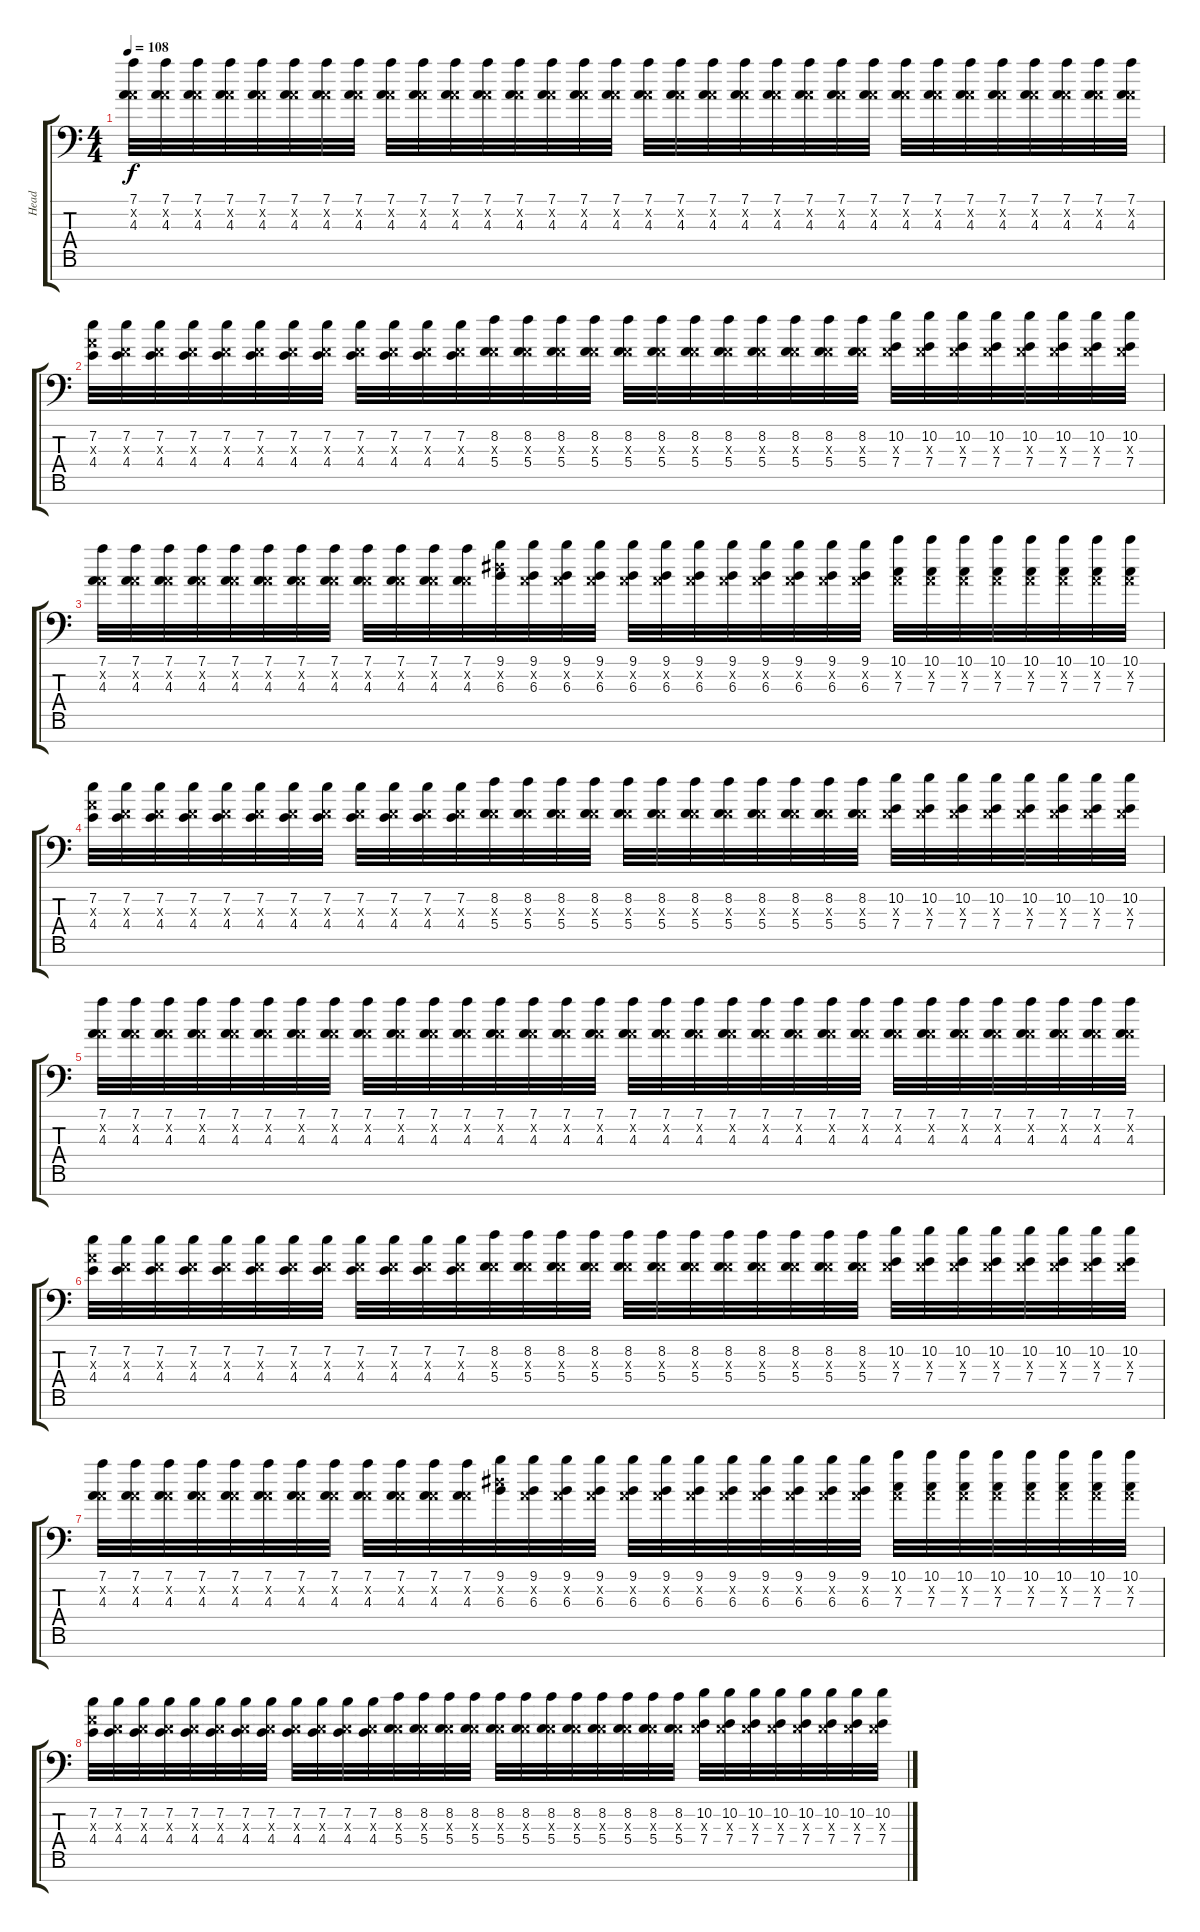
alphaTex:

\track ("Head" "Head") {instrument distortionguitar}
\staff {score tabs}
\tuning (D4 A3 F3 C3 G2 D2 A1) {hide}
\ts (4 4)
\tempo 108
\clef f4
\ks c
(7.1 0.2{x} 4.3).32{dy f} (7.1 0.2{x} 4.3).32 (7.1 0.2{x} 4.3).32 (7.1 0.2{x} 4.3).32 (7.1 0.2{x} 4.3).32 (7.1 0.2{x} 4.3).32 (7.1 0.2{x} 4.3).32 (7.1 0.2{x} 4.3).32 (7.1 0.2{x} 4.3).32 (7.1 0.2{x} 4.3).32 (7.1 0.2{x} 4.3).32 (7.1 0.2{x} 4.3).32 (7.1 0.2{x} 4.3).32 (7.1 0.2{x} 4.3).32 (7.1 0.2{x} 4.3).32 (7.1 0.2{x} 4.3).32 (7.1 0.2{x} 4.3).32 (7.1 0.2{x} 4.3).32 (7.1 0.2{x} 4.3).32 (7.1 0.2{x} 4.3).32 (7.1 0.2{x} 4.3).32 (7.1 0.2{x} 4.3).32 (7.1 0.2{x} 4.3).32 (7.1 0.2{x} 4.3).32 (7.1 0.2{x} 4.3).32 (7.1 0.2{x} 4.3).32 (7.1 0.2{x} 4.3).32 (7.1 0.2{x} 4.3).32 (7.1 0.2{x} 4.3).32 (7.1 0.2{x} 4.3).32 (7.1 0.2{x} 4.3).32 (7.1 0.2{x} 4.3).32 |
(7.2 4.3{x} 4.4).32 (7.2 0.3{x} 4.4).32 (7.2 0.3{x} 4.4).32 (7.2 0.3{x} 4.4).32 (7.2 0.3{x} 4.4).32 (7.2 0.3{x} 4.4).32 (7.2 0.3{x} 4.4).32 (7.2 0.3{x} 4.4).32 (7.2 0.3{x} 4.4).32 (7.2 0.3{x} 4.4).32 (7.2 0.3{x} 4.4).32 (7.2 0.3{x} 4.4).32 (8.2 0.3{x} 5.4).32 (8.2 0.3{x} 5.4).32 (8.2 0.3{x} 5.4).32 (8.2 0.3{x} 5.4).32 (8.2 0.3{x} 5.4).32 (8.2 0.3{x} 5.4).32 (8.2 0.3{x} 5.4).32 (8.2 0.3{x} 5.4).32 (8.2 0.3{x} 5.4).32 (8.2 0.3{x} 5.4).32 (8.2 0.3{x} 5.4).32 (8.2 0.3{x} 5.4).32 (10.2 0.3{x} 7.4).32 (10.2 0.3{x} 7.4).32 (10.2 0.3{x} 7.4).32 (10.2 0.3{x} 7.4).32 (10.2 0.3{x} 7.4).32 (10.2 0.3{x} 7.4).32 (10.2 0.3{x} 7.4).32 (10.2 0.3{x} 7.4).32 |
(7.1 0.2{x} 4.3).32 (7.1 0.2{x} 4.3).32 (7.1 0.2{x} 4.3).32 (7.1 0.2{x} 4.3).32 (7.1 0.2{x} 4.3).32 (7.1 0.2{x} 4.3).32 (7.1 0.2{x} 4.3).32 (7.1 0.2{x} 4.3).32 (7.1 0.2{x} 4.3).32 (7.1 0.2{x} 4.3).32 (7.1 0.2{x} 4.3).32 (7.1 0.2{x} 4.3).32 (9.1 6.2{x} 6.3).32 (9.1 0.2{x} 6.3).32 (9.1 0.2{x} 6.3).32 (9.1 0.2{x} 6.3).32 (9.1 0.2{x} 6.3).32 (9.1 0.2{x} 6.3).32 (9.1 0.2{x} 6.3).32 (9.1 0.2{x} 6.3).32 (9.1 0.2{x} 6.3).32 (9.1 0.2{x} 6.3).32 (9.1 0.2{x} 6.3).32 (9.1 0.2{x} 6.3).32 (10.1 0.2{x} 7.3).32 (10.1 0.2{x} 7.3).32 (10.1 0.2{x} 7.3).32 (10.1 0.2{x} 7.3).32 (10.1 0.2{x} 7.3).32 (10.1 0.2{x} 7.3).32 (10.1 0.2{x} 7.3).32 (10.1 0.2{x} 7.3).32 |
(7.2 4.3{x} 4.4).32 (7.2 0.3{x} 4.4).32 (7.2 0.3{x} 4.4).32 (7.2 0.3{x} 4.4).32 (7.2 0.3{x} 4.4).32 (7.2 0.3{x} 4.4).32 (7.2 0.3{x} 4.4).32 (7.2 0.3{x} 4.4).32 (7.2 0.3{x} 4.4).32 (7.2 0.3{x} 4.4).32 (7.2 0.3{x} 4.4).32 (7.2 0.3{x} 4.4).32 (8.2 0.3{x} 5.4).32 (8.2 0.3{x} 5.4).32 (8.2 0.3{x} 5.4).32 (8.2 0.3{x} 5.4).32 (8.2 0.3{x} 5.4).32 (8.2 0.3{x} 5.4).32 (8.2 0.3{x} 5.4).32 (8.2 0.3{x} 5.4).32 (8.2 0.3{x} 5.4).32 (8.2 0.3{x} 5.4).32 (8.2 0.3{x} 5.4).32 (8.2 0.3{x} 5.4).32 (10.2 0.3{x} 7.4).32 (10.2 0.3{x} 7.4).32 (10.2 0.3{x} 7.4).32 (10.2 0.3{x} 7.4).32 (10.2 0.3{x} 7.4).32 (10.2 0.3{x} 7.4).32 (10.2 0.3{x} 7.4).32 (10.2 0.3{x} 7.4).32 |
(7.1 0.2{x} 4.3).32 (7.1 0.2{x} 4.3).32 (7.1 0.2{x} 4.3).32 (7.1 0.2{x} 4.3).32 (7.1 0.2{x} 4.3).32 (7.1 0.2{x} 4.3).32 (7.1 0.2{x} 4.3).32 (7.1 0.2{x} 4.3).32 (7.1 0.2{x} 4.3).32 (7.1 0.2{x} 4.3).32 (7.1 0.2{x} 4.3).32 (7.1 0.2{x} 4.3).32 (7.1 0.2{x} 4.3).32 (7.1 0.2{x} 4.3).32 (7.1 0.2{x} 4.3).32 (7.1 0.2{x} 4.3).32 (7.1 0.2{x} 4.3).32 (7.1 0.2{x} 4.3).32 (7.1 0.2{x} 4.3).32 (7.1 0.2{x} 4.3).32 (7.1 0.2{x} 4.3).32 (7.1 0.2{x} 4.3).32 (7.1 0.2{x} 4.3).32 (7.1 0.2{x} 4.3).32 (7.1 0.2{x} 4.3).32 (7.1 0.2{x} 4.3).32 (7.1 0.2{x} 4.3).32 (7.1 0.2{x} 4.3).32 (7.1 0.2{x} 4.3).32 (7.1 0.2{x} 4.3).32 (7.1 0.2{x} 4.3).32 (7.1 0.2{x} 4.3).32 |
(7.2 4.3{x} 4.4).32 (7.2 0.3{x} 4.4).32 (7.2 0.3{x} 4.4).32 (7.2 0.3{x} 4.4).32 (7.2 0.3{x} 4.4).32 (7.2 0.3{x} 4.4).32 (7.2 0.3{x} 4.4).32 (7.2 0.3{x} 4.4).32 (7.2 0.3{x} 4.4).32 (7.2 0.3{x} 4.4).32 (7.2 0.3{x} 4.4).32 (7.2 0.3{x} 4.4).32 (8.2 0.3{x} 5.4).32 (8.2 0.3{x} 5.4).32 (8.2 0.3{x} 5.4).32 (8.2 0.3{x} 5.4).32 (8.2 0.3{x} 5.4).32 (8.2 0.3{x} 5.4).32 (8.2 0.3{x} 5.4).32 (8.2 0.3{x} 5.4).32 (8.2 0.3{x} 5.4).32 (8.2 0.3{x} 5.4).32 (8.2 0.3{x} 5.4).32 (8.2 0.3{x} 5.4).32 (10.2 0.3{x} 7.4).32 (10.2 0.3{x} 7.4).32 (10.2 0.3{x} 7.4).32 (10.2 0.3{x} 7.4).32 (10.2 0.3{x} 7.4).32 (10.2 0.3{x} 7.4).32 (10.2 0.3{x} 7.4).32 (10.2 0.3{x} 7.4).32 |
(7.1 0.2{x} 4.3).32 (7.1 0.2{x} 4.3).32 (7.1 0.2{x} 4.3).32 (7.1 0.2{x} 4.3).32 (7.1 0.2{x} 4.3).32 (7.1 0.2{x} 4.3).32 (7.1 0.2{x} 4.3).32 (7.1 0.2{x} 4.3).32 (7.1 0.2{x} 4.3).32 (7.1 0.2{x} 4.3).32 (7.1 0.2{x} 4.3).32 (7.1 0.2{x} 4.3).32 (9.1 6.2{x} 6.3).32 (9.1 0.2{x} 6.3).32 (9.1 0.2{x} 6.3).32 (9.1 0.2{x} 6.3).32 (9.1 0.2{x} 6.3).32 (9.1 0.2{x} 6.3).32 (9.1 0.2{x} 6.3).32 (9.1 0.2{x} 6.3).32 (9.1 0.2{x} 6.3).32 (9.1 0.2{x} 6.3).32 (9.1 0.2{x} 6.3).32 (9.1 0.2{x} 6.3).32 (10.1 0.2{x} 7.3).32 (10.1 0.2{x} 7.3).32 (10.1 0.2{x} 7.3).32 (10.1 0.2{x} 7.3).32 (10.1 0.2{x} 7.3).32 (10.1 0.2{x} 7.3).32 (10.1 0.2{x} 7.3).32 (10.1 0.2{x} 7.3).32 |
(7.2 4.3{x} 4.4).32 (7.2 0.3{x} 4.4).32 (7.2 0.3{x} 4.4).32 (7.2 0.3{x} 4.4).32 (7.2 0.3{x} 4.4).32 (7.2 0.3{x} 4.4).32 (7.2 0.3{x} 4.4).32 (7.2 0.3{x} 4.4).32 (7.2 0.3{x} 4.4).32 (7.2 0.3{x} 4.4).32 (7.2 0.3{x} 4.4).32 (7.2 0.3{x} 4.4).32 (8.2 0.3{x} 5.4).32 (8.2 0.3{x} 5.4).32 (8.2 0.3{x} 5.4).32 (8.2 0.3{x} 5.4).32 (8.2 0.3{x} 5.4).32 (8.2 0.3{x} 5.4).32 (8.2 0.3{x} 5.4).32 (8.2 0.3{x} 5.4).32 (8.2 0.3{x} 5.4).32 (8.2 0.3{x} 5.4).32 (8.2 0.3{x} 5.4).32 (8.2 0.3{x} 5.4).32 (10.2 0.3{x} 7.4).32 (10.2 0.3{x} 7.4).32 (10.2 0.3{x} 7.4).32 (10.2 0.3{x} 7.4).32 (10.2 0.3{x} 7.4).32 (10.2 0.3{x} 7.4).32 (10.2 0.3{x} 7.4).32 (10.2 0.3{x} 7.4).32
